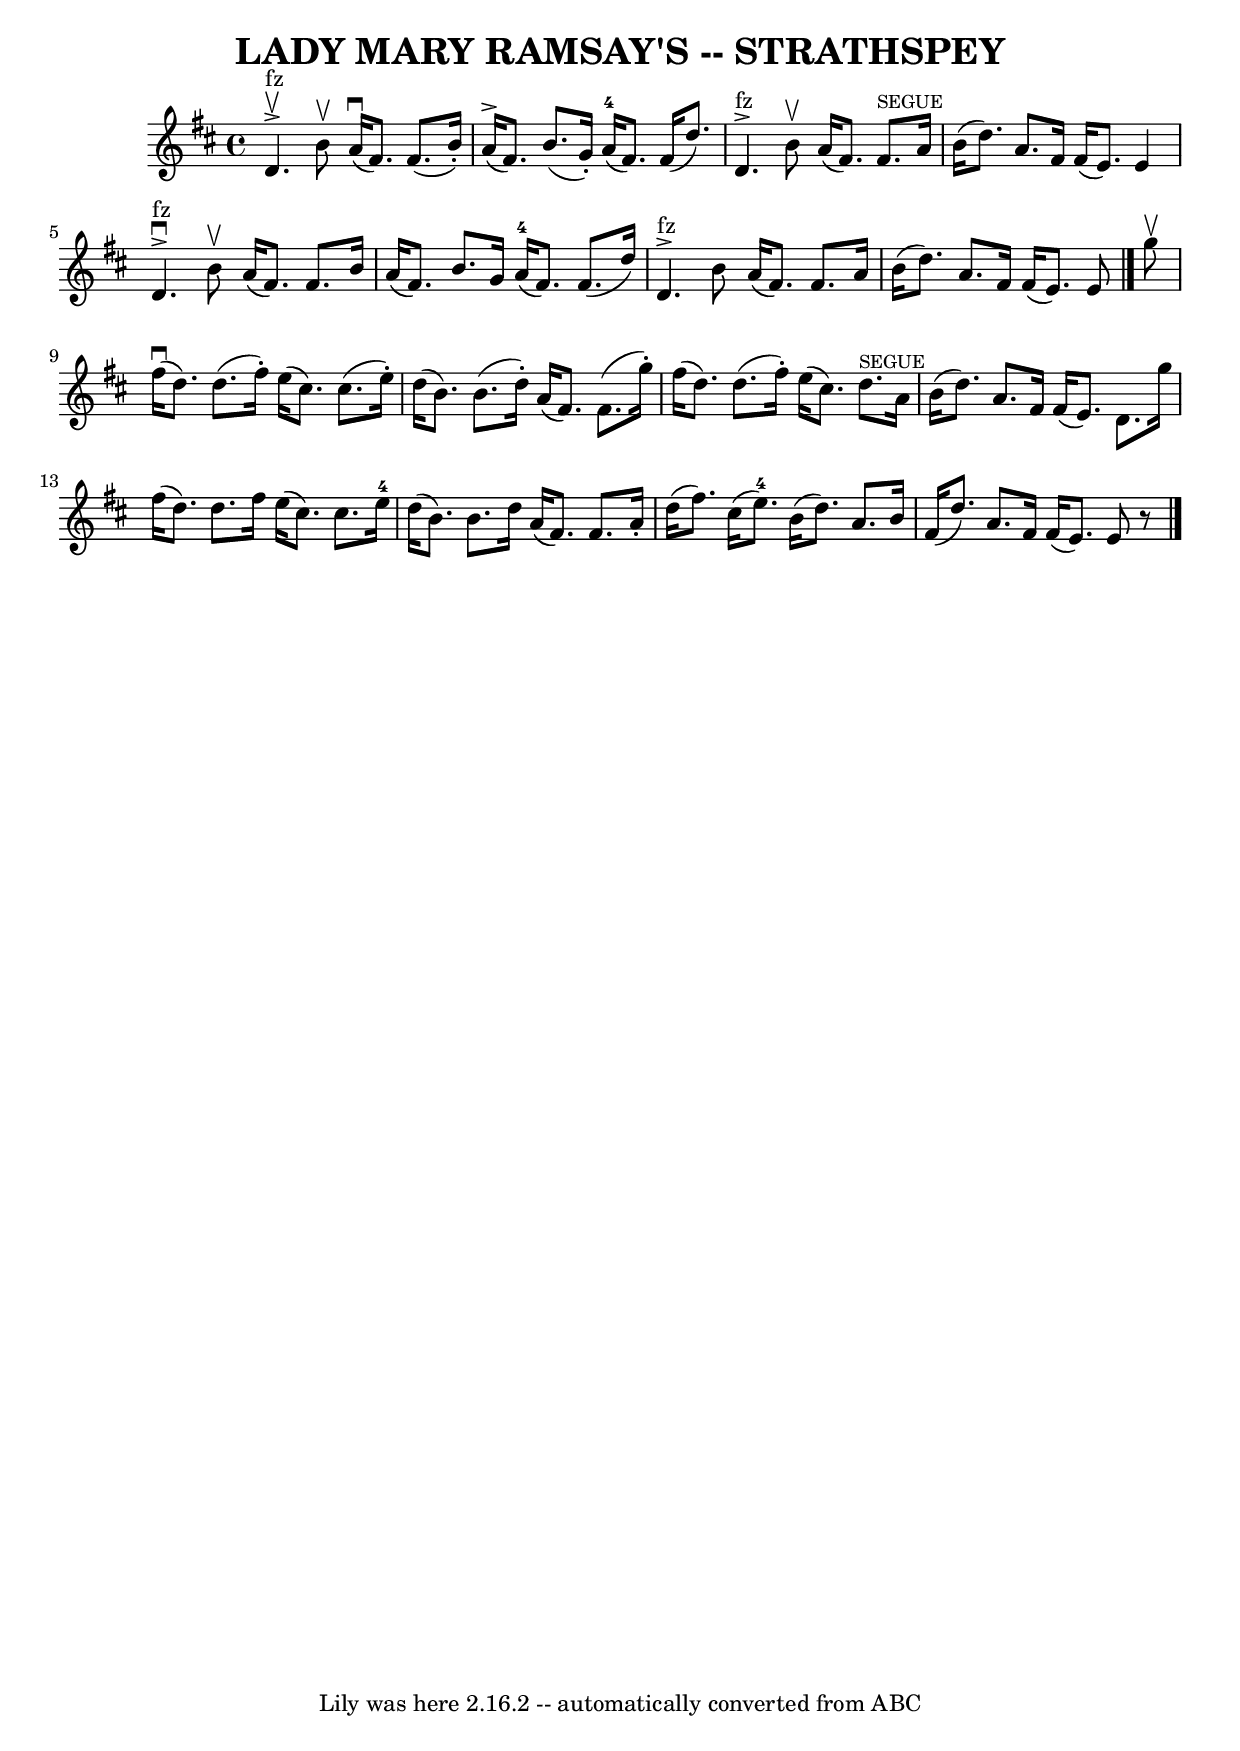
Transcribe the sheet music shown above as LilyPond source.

\version "2.7.40"
\include "Mammoth.ily"
\header {
	%% book = "Ryan's Mammoth Collection of Fiddle Tunes"
	crossRefNumber = "1"
	footnotes = ""
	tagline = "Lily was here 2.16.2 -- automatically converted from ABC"
	title = "LADY MARY RAMSAY'S -- STRATHSPEY"
}
voicedefault =  {


 \override Staff.TimeSignature #'style = #'C
 \time 4/4 \key d \major d'4.^"fz"^\upbow^\accent b'8^\upbow a'16 
(^\downbow fis'8.) fis'8. (b'16 -.)   |
 a'16 (^\accent   
fis'8.) b'8. (g'16 -.) a'16-4(fis'8.) fis'16 (d''8. 
)   |
 d'4.^"fz"^\accent b'8^\upbow a'16 (fis'8.)   
fis'8.^\segue a'16    |
 b'16 (d''8.) a'8. fis'16    
fis'16 (e'8.) e'4    |
 d'4.^"fz"^\accent^\downbow b'8 
^\upbow a'16 (fis'8.) fis'8. b'16    |
 a'16 (fis'8.  
-) b'8. g'16 a'16-4(fis'8.) fis'8. (d''16)   
|
 d'4.^"fz"^\accent b'8 a'16 (fis'8.) fis'8. a'16 
   |
 b'16 (d''8.) a'8. fis'16 fis'16 (e'8.) e'8  
  \bar "|." g''8^\upbow   |
 fis''16 (^\downbow d''8.)   
d''8. (fis''16 -.) e''16 (cis''8.) cis''8. (e''16 -.)   
|
 d''16 (b'8.) b'8. (d''16 -.) a'16 (fis'8.)   
fis'8. (g''16 -.)   |
 fis''16 (d''8.) d''8. (fis''16 
-.) e''16 (cis''8.) d''8.^\segue a'16    |
 b'16 (
d''8.) a'8. fis'16 fis'16 (e'8.) d'8. g''16    |
   
 fis''16 (d''8.) d''8. fis''16 e''16 (cis''8.) cis''8.   
 e''16-4   |
 d''16 (b'8.) b'8. d''16    |
 a'16 
(fis'8.) fis'8. a'16 -.   |
 d''16 (fis''8.)   
cis''16 (e''8.-4) b'16 (d''8.) a'8. b'16    |
   
fis'16 (d''8.) a'8. fis'16 fis'16 (e'8.) e'8    r8   
\bar "|."   
}

\score{
    <<

	\context Staff="default"
	{
	    \voicedefault 
	}

    >>
	\layout {
	}
	\midi {}
}
